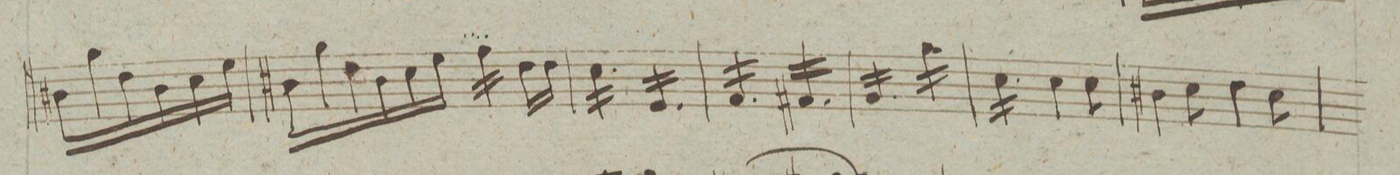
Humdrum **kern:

**kern	**dynam
*I"Baſso	*
*clefF4	*
*k[f#c#g#]	*
*M6/8	*
*custos:E	*
16D#X\LL	.
16B\	.
16F#\	.
16D#\	.
16E\	.
16G#\JJ	.
=16	=16
16D#X\LL	.
16B\	.
16F#\	.
16D#\	.
16E\	.
16G#\JJ	.
*tremolo	*
16A\LL	.
16A\	.
16A\	.
16A\JJ	.
*Xtremolo	*
16F#\LL	.
16F#\JJ	.
=17	=17
*tremolo	*
16E\LL	.
16E\	.
16E\	.
16E\	.
16E\	.
16E\JJ	.
16GG#/LL	.
16GG#/	.
16GG#/	.
16GG#/	.
16GG#/	.
16GG#/JJ	.
=18	=18
16AA/LL	.
16AA/	.
16AA/	.
16AA/	.
16AA/	.
16AA/JJ	.
16AA#X/LL	.
16AA#/	.
16AA#/	.
16AA#/	.
16AA#/	.
16AA#/JJ	.
=19	=19
16BB/LL	.
16BB/	.
16BB/	.
16BB/	.
16BB/	.
16BB/JJ	.
16B\LL	.
16B\	.
16B\	.
16B\	.
16B\	.
16B\JJ	.
=20	=20
16E\LL	.
16E\	.
16E\	.
16E\	.
16E\	.
16E\JJ	.
*Xtremolo	*
4E\	.
8E\	.
=21	=21
4D#X\	.
8E\	.
4F#\	.
8E\	.
=22	=22
*-	*-
